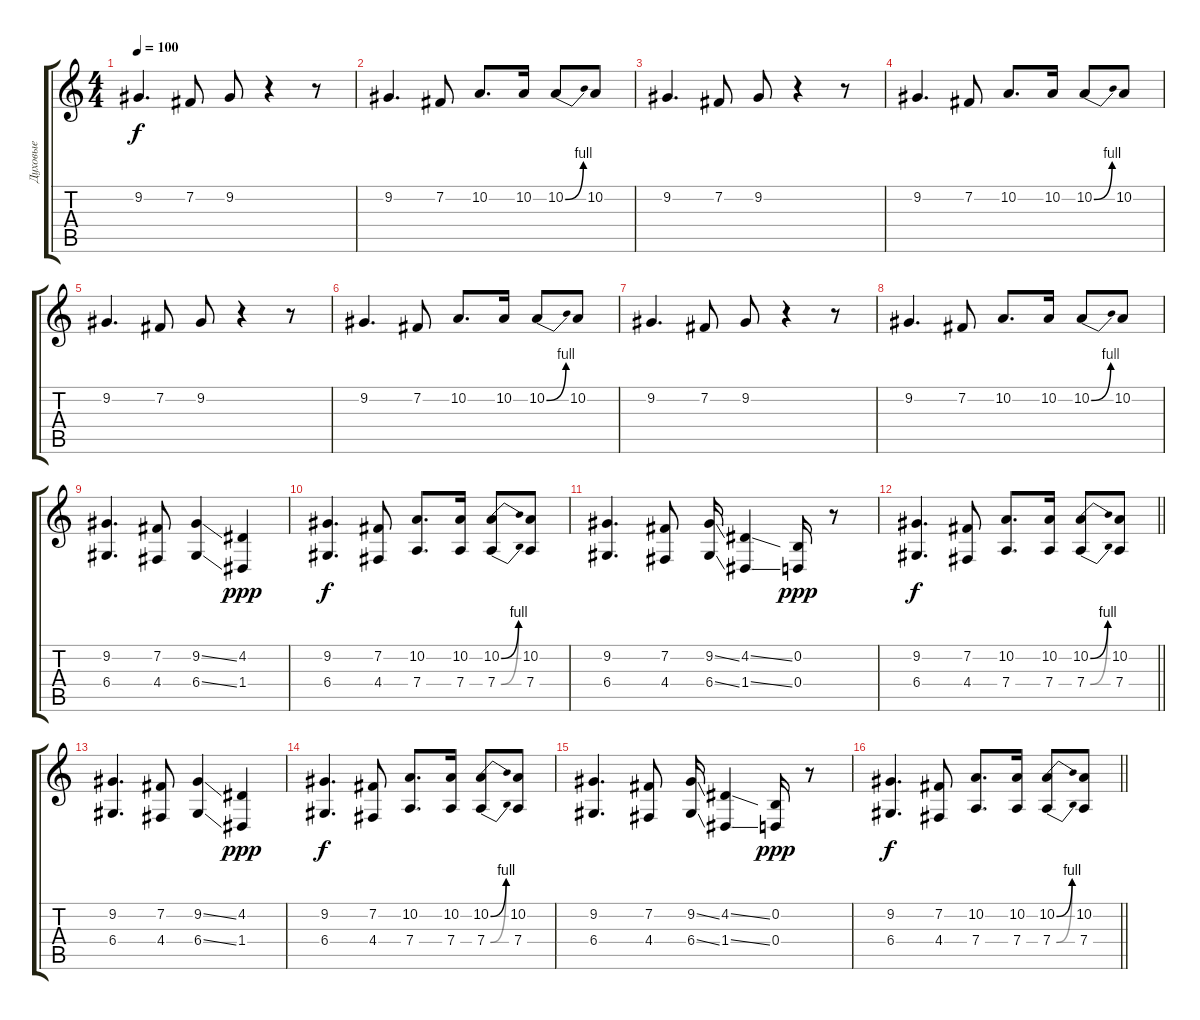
\track ("Духовые" "Духовые") {instrument trumpet}
\staff {score tabs}
\tuning (E4 B3 G3 D3 A2 E2) {hide}
\ts (4 4)
\tempo 100
\clef g2
\ks c
9.2.4{d dy f} 7.2.8 9.2.8 r.4 r.8 |
9.2.4{d} 7.2.8 10.2.8{d} 10.2.16 10.2{be (bend 0 0 60 4)}.8 10.2.8 |
9.2.4{d} 7.2.8 9.2.8 r.4 r.8 |
9.2.4{d} 7.2.8 10.2.8{d} 10.2.16 10.2{be (bend 0 0 60 4)}.8 10.2.8 |
9.2.4{d} 7.2.8 9.2.8 r.4 r.8 |
9.2.4{d} 7.2.8 10.2.8{d} 10.2.16 10.2{be (bend 0 0 60 4)}.8 10.2.8 |
9.2.4{d} 7.2.8 9.2.8 r.4 r.8 |
9.2.4{d} 7.2.8 10.2.8{d} 10.2.16 10.2{be (bend 0 0 60 4)}.8 10.2.8 |
(9.2 6.4).4{d} (7.2 4.4).8 (9.2{ss} 6.4{ss}).4 (4.2 1.4).4{dy ppp} |
(9.2 6.4).4{d dy f} (7.2 4.4).8 (10.2 7.4).8{d} (10.2 7.4).16 (10.2{be (bend 0 0 60 4)} 7.4{be (bend 0 0 60 4)}).8 (10.2 7.4).8 |
(9.2 6.4).4{d} (7.2 4.4).8 (9.2{ss} 6.4{ss}).16 (4.2{ss} 1.4{ss}).4 (0.2 0.4).16{dy ppp} r.8 |
\barLineRight lightlight
(9.2 6.4).4{d dy f} (7.2 4.4).8 (10.2 7.4).8{d} (10.2 7.4).16 (10.2{be (bend 0 0 60 4)} 7.4{be (bend 0 0 60 4)}).8 (10.2 7.4).8 |
(9.2 6.4).4{d} (7.2 4.4).8 (9.2{ss} 6.4{ss}).4 (4.2 1.4).4{dy ppp} |
(9.2 6.4).4{d dy f} (7.2 4.4).8 (10.2 7.4).8{d} (10.2 7.4).16 (10.2{be (bend 0 0 60 4)} 7.4{be (bend 0 0 60 4)}).8 (10.2 7.4).8 |
(9.2 6.4).4{d} (7.2 4.4).8 (9.2{ss} 6.4{ss}).16 (4.2{ss} 1.4{ss}).4 (0.2 0.4).16{dy ppp} r.8 |
\barLineRight lightlight
(9.2 6.4).4{d dy f} (7.2 4.4).8 (10.2 7.4).8{d} (10.2 7.4).16 (10.2{be (bend 0 0 60 4)} 7.4{be (bend 0 0 60 4)}).8 (10.2 7.4).8
